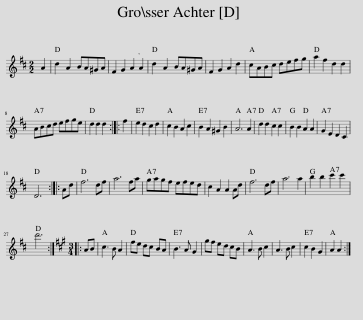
X:1
L:1/8
M:2/2
I:linebreak $
K:D
V:1 treble
V:1
 A2 | d2 A2 BA^GA | F2 G2 A2 A2 | d2 A2 BA^GA | F2 G2 A2 d2 | %5
 cABc defg | a2 f2 d2 d2 |$ ABcd efge | d2 d2 d2 :: f2 | %10
 e2 d2 c2 d2 | c2 B2 A2 c2 | B2 A2 ^G2 B2 | A6 A2 | d2 d2 c2 c2 | %15
 B2 B2 A2 A2 | G2 E2 D2 C2 |$ D6 :: Ad | f6 df | %20
 a6 fa | gagf efed | c2 A2 A2 Ad | f6 df | a6 a2 | %25
 b2 b2 c'2 c'2 |$ d'6 ::[K:A][M:3/4] AB | c3 B A2 | fe dc BA | %30
 B3 A G2 | gf ed cB | A3 B c2 | A3 B c2 | c2 B2 G2 | %35
 A2 A2 :| %36
